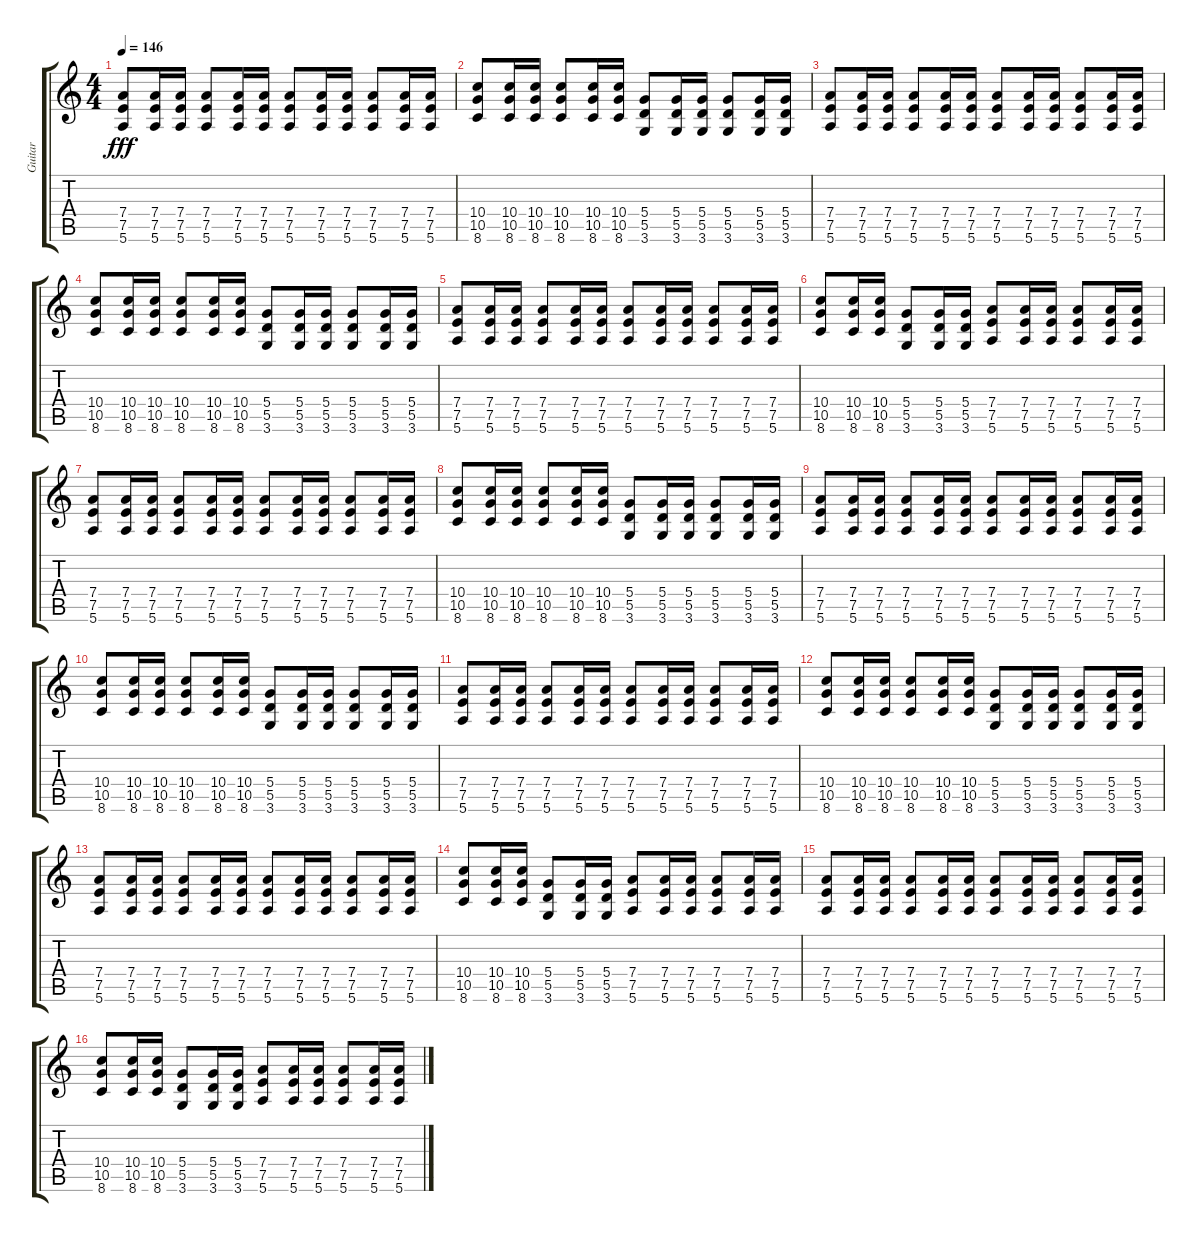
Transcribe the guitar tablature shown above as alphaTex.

\track ("Guitar" "Guitar") {instrument distortionguitar}
\staff {score tabs}
\tuning (E4 B3 G3 D3 A2 E2) {hide}
\ts (4 4)
\tempo 146
\clef g2
\ks c
(7.4 7.5 5.6).8{dy fff} (7.4 7.5 5.6).16 (7.4 7.5 5.6).16 (7.4 7.5 5.6).8 (7.4 7.5 5.6).16 (7.4 7.5 5.6).16 (7.4 7.5 5.6).8 (7.4 7.5 5.6).16 (7.4 7.5 5.6).16 (7.4 7.5 5.6).8 (7.4 7.5 5.6).16 (7.4 7.5 5.6).16 |
(10.4 10.5 8.6).8 (10.4 10.5 8.6).16 (10.4 10.5 8.6).16 (10.4 10.5 8.6).8 (10.4 10.5 8.6).16 (10.4 10.5 8.6).16 (5.4 5.5 3.6).8 (5.4 5.5 3.6).16 (5.4 5.5 3.6).16 (5.4 5.5 3.6).8 (5.4 5.5 3.6).16 (5.4 5.5 3.6).16 |
(7.4 7.5 5.6).8 (7.4 7.5 5.6).16 (7.4 7.5 5.6).16 (7.4 7.5 5.6).8 (7.4 7.5 5.6).16 (7.4 7.5 5.6).16 (7.4 7.5 5.6).8 (7.4 7.5 5.6).16 (7.4 7.5 5.6).16 (7.4 7.5 5.6).8 (7.4 7.5 5.6).16 (7.4 7.5 5.6).16 |
(10.4 10.5 8.6).8 (10.4 10.5 8.6).16 (10.4 10.5 8.6).16 (10.4 10.5 8.6).8 (10.4 10.5 8.6).16 (10.4 10.5 8.6).16 (5.4 5.5 3.6).8 (5.4 5.5 3.6).16 (5.4 5.5 3.6).16 (5.4 5.5 3.6).8 (5.4 5.5 3.6).16 (5.4 5.5 3.6).16 |
(7.4 7.5 5.6).8 (7.4 7.5 5.6).16 (7.4 7.5 5.6).16 (7.4 7.5 5.6).8 (7.4 7.5 5.6).16 (7.4 7.5 5.6).16 (7.4 7.5 5.6).8 (7.4 7.5 5.6).16 (7.4 7.5 5.6).16 (7.4 7.5 5.6).8 (7.4 7.5 5.6).16 (7.4 7.5 5.6).16 |
(10.4 10.5 8.6).8 (10.4 10.5 8.6).16 (10.4 10.5 8.6).16 (5.4 5.5 3.6).8 (5.4 5.5 3.6).16 (5.4 5.5 3.6).16 (7.4 7.5 5.6).8 (7.4 7.5 5.6).16 (7.4 7.5 5.6).16 (7.4 7.5 5.6).8 (7.4 7.5 5.6).16 (7.4 7.5 5.6).16 |
(7.4 7.5 5.6).8 (7.4 7.5 5.6).16 (7.4 7.5 5.6).16 (7.4 7.5 5.6).8 (7.4 7.5 5.6).16 (7.4 7.5 5.6).16 (7.4 7.5 5.6).8 (7.4 7.5 5.6).16 (7.4 7.5 5.6).16 (7.4 7.5 5.6).8 (7.4 7.5 5.6).16 (7.4 7.5 5.6).16 |
(10.4 10.5 8.6).8 (10.4 10.5 8.6).16 (10.4 10.5 8.6).16 (10.4 10.5 8.6).8 (10.4 10.5 8.6).16 (10.4 10.5 8.6).16 (5.4 5.5 3.6).8 (5.4 5.5 3.6).16 (5.4 5.5 3.6).16 (5.4 5.5 3.6).8 (5.4 5.5 3.6).16 (5.4 5.5 3.6).16 |
(7.4 7.5 5.6).8 (7.4 7.5 5.6).16 (7.4 7.5 5.6).16 (7.4 7.5 5.6).8 (7.4 7.5 5.6).16 (7.4 7.5 5.6).16 (7.4 7.5 5.6).8 (7.4 7.5 5.6).16 (7.4 7.5 5.6).16 (7.4 7.5 5.6).8 (7.4 7.5 5.6).16 (7.4 7.5 5.6).16 |
(10.4 10.5 8.6).8 (10.4 10.5 8.6).16 (10.4 10.5 8.6).16 (10.4 10.5 8.6).8 (10.4 10.5 8.6).16 (10.4 10.5 8.6).16 (5.4 5.5 3.6).8 (5.4 5.5 3.6).16 (5.4 5.5 3.6).16 (5.4 5.5 3.6).8 (5.4 5.5 3.6).16 (5.4 5.5 3.6).16 |
(7.4 7.5 5.6).8 (7.4 7.5 5.6).16 (7.4 7.5 5.6).16 (7.4 7.5 5.6).8 (7.4 7.5 5.6).16 (7.4 7.5 5.6).16 (7.4 7.5 5.6).8 (7.4 7.5 5.6).16 (7.4 7.5 5.6).16 (7.4 7.5 5.6).8 (7.4 7.5 5.6).16 (7.4 7.5 5.6).16 |
(10.4 10.5 8.6).8 (10.4 10.5 8.6).16 (10.4 10.5 8.6).16 (10.4 10.5 8.6).8 (10.4 10.5 8.6).16 (10.4 10.5 8.6).16 (5.4 5.5 3.6).8 (5.4 5.5 3.6).16 (5.4 5.5 3.6).16 (5.4 5.5 3.6).8 (5.4 5.5 3.6).16 (5.4 5.5 3.6).16 |
(7.4 7.5 5.6).8 (7.4 7.5 5.6).16 (7.4 7.5 5.6).16 (7.4 7.5 5.6).8 (7.4 7.5 5.6).16 (7.4 7.5 5.6).16 (7.4 7.5 5.6).8 (7.4 7.5 5.6).16 (7.4 7.5 5.6).16 (7.4 7.5 5.6).8 (7.4 7.5 5.6).16 (7.4 7.5 5.6).16 |
(10.4 10.5 8.6).8 (10.4 10.5 8.6).16 (10.4 10.5 8.6).16 (5.4 5.5 3.6).8 (5.4 5.5 3.6).16 (5.4 5.5 3.6).16 (7.4 7.5 5.6).8 (7.4 7.5 5.6).16 (7.4 7.5 5.6).16 (7.4 7.5 5.6).8 (7.4 7.5 5.6).16 (7.4 7.5 5.6).16 |
(7.4 7.5 5.6).8 (7.4 7.5 5.6).16 (7.4 7.5 5.6).16 (7.4 7.5 5.6).8 (7.4 7.5 5.6).16 (7.4 7.5 5.6).16 (7.4 7.5 5.6).8 (7.4 7.5 5.6).16 (7.4 7.5 5.6).16 (7.4 7.5 5.6).8 (7.4 7.5 5.6).16 (7.4 7.5 5.6).16 |
(10.4 10.5 8.6).8 (10.4 10.5 8.6).16 (10.4 10.5 8.6).16 (5.4 5.5 3.6).8 (5.4 5.5 3.6).16 (5.4 5.5 3.6).16 (7.4 7.5 5.6).8 (7.4 7.5 5.6).16 (7.4 7.5 5.6).16 (7.4 7.5 5.6).8 (7.4 7.5 5.6).16 (7.4 7.5 5.6).16
